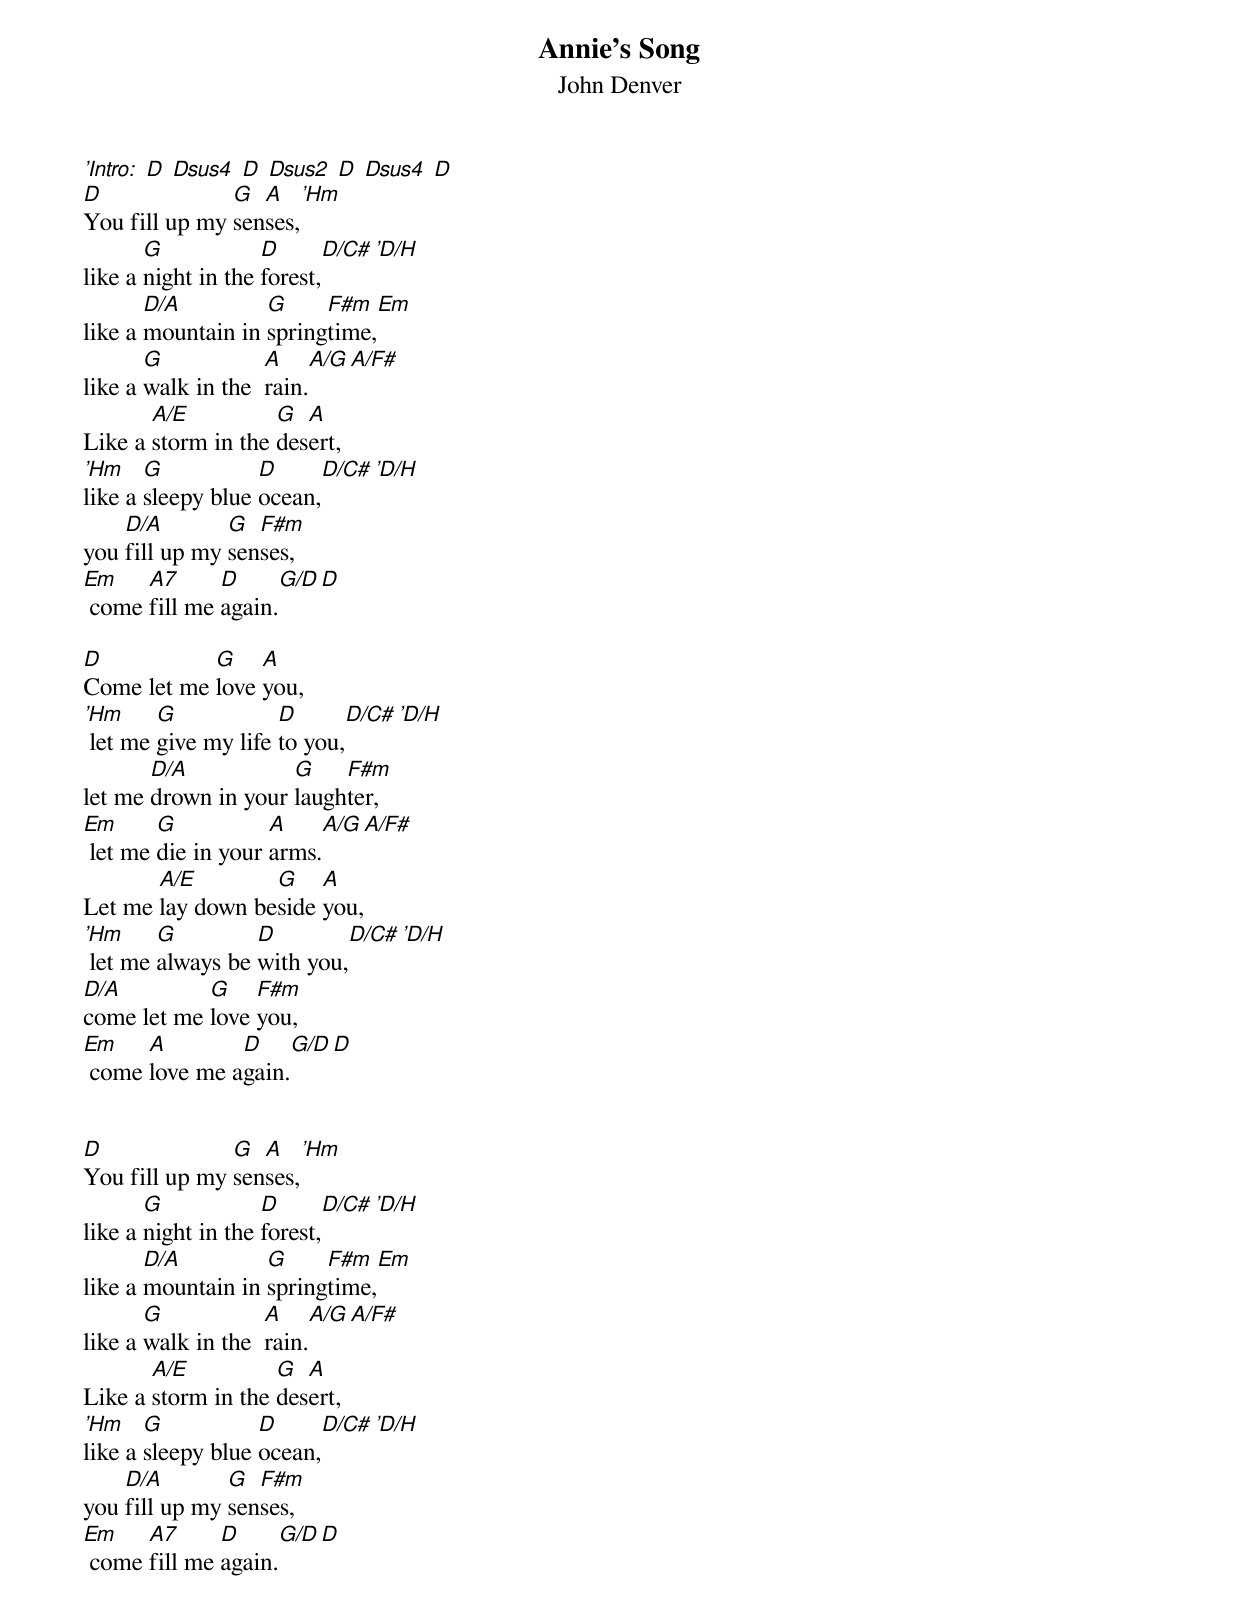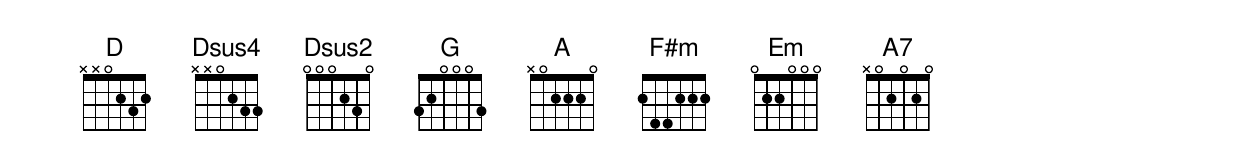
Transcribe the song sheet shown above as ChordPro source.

{t:Annie's Song}
{st:John Denver}
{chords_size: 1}
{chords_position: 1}
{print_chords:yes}
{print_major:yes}
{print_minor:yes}
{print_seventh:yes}
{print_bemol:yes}
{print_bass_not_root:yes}
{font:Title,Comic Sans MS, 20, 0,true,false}
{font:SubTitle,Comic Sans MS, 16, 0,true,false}
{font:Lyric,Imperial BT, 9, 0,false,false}
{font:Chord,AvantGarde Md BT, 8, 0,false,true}
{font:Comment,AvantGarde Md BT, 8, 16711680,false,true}
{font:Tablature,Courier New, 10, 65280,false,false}
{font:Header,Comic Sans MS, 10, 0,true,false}
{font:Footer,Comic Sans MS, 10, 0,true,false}
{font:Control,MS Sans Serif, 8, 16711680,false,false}
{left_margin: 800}
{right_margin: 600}
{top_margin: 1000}
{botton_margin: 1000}
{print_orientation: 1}




['Intro:] [D] [Dsus4] [D] [Dsus2] [D] [Dsus4] [D]
[D]You fill up my [G]sen[A]ses,['Hm]
like a [G]night in the [D]forest,[D/C#]['D/H]
like a [D/A]mountain in [G]spring[F#m]time,[Em]
like a [G]walk in the  [A]rain.[A/G][A/F#]
Like a [A/E]storm in the [G]des[A]ert,
['Hm]like a [G]sleepy blue [D]ocean,[D/C#]['D/H]
you [D/A]fill up my [G]sen[F#m]ses,
[Em] come [A7]fill me [D]again.[G/D][D]

[D]Come let me [G]love [A]you,
['Hm] let me [G]give my life [D]to you,[D/C#]['D/H]
let me [D/A]drown in your [G]laugh[F#m]ter,
[Em] let me [G]die in your [A]arms.[A/G][A/F#]
Let me [A/E]lay down be[G]side [A]you,
['Hm] let me [G]always be [D]with you,[D/C#]['D/H]
[D/A]come let me [G]love [F#m]you,
[Em] come [A]love me a[D]gain.[G/D][D]


[D]You fill up my [G]sen[A]ses,['Hm]
like a [G]night in the [D]forest,[D/C#]['D/H]
like a [D/A]mountain in [G]spring[F#m]time,[Em]
like a [G]walk in the  [A]rain.[A/G][A/F#]
Like a [A/E]storm in the [G]des[A]ert,
['Hm]like a [G]sleepy blue [D]ocean,[D/C#]['D/H]
you [D/A]fill up my [G]sen[F#m]ses,
[Em] come [A7]fill me [D]again.[G/D][D]
